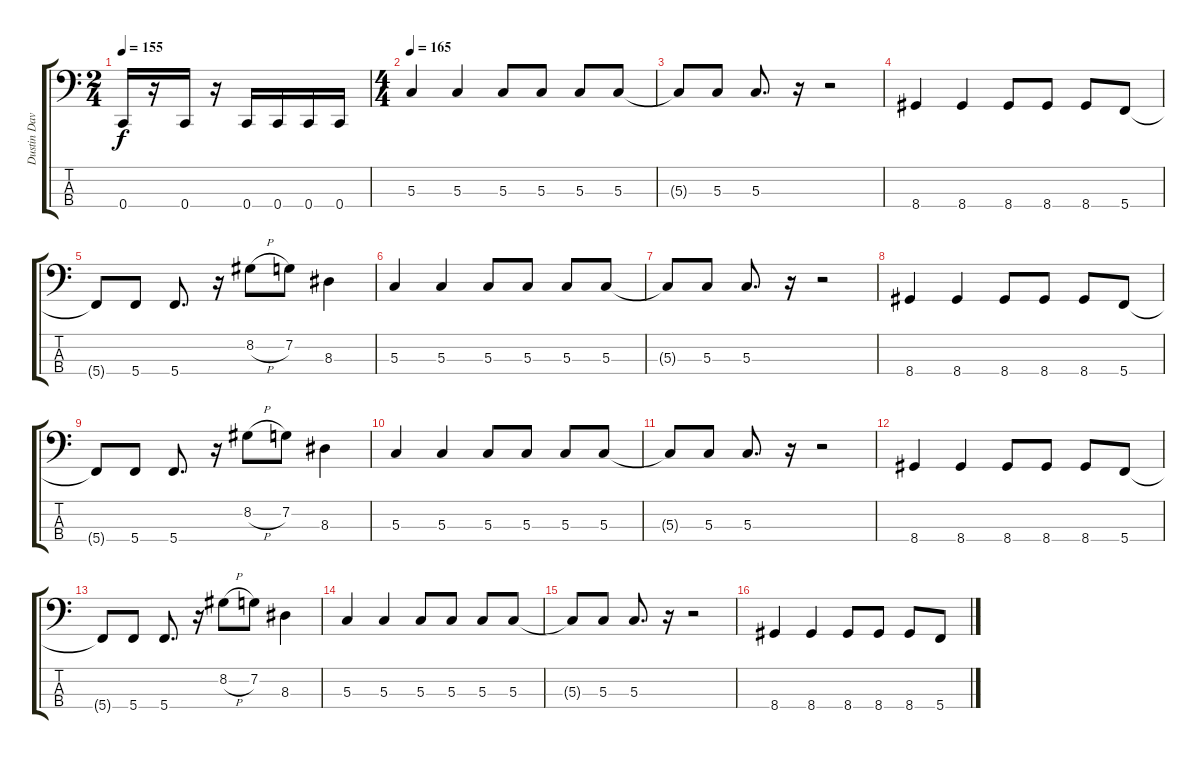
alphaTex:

\track ("Dustin Davidson (Bass)" "Dustin Dav") {instrument electricbasspick}
\staff {score tabs}
\tuning (F2 C2 G1 C1) {hide}
\ts (2 4)
\tempo 155
\clef f4
\ks c
0.4.16{dy f} r.16 0.4.16 r.16 0.4.16 0.4.16 0.4.16 0.4.16 |
\ts (4 4)
\tempo 165
5.3.4 5.3.4 5.3.8 5.3.8 5.3.8 5.3.8 |
5.3{t}.8 5.3.8 5.3.8{d} r.16 r.2 |
8.4.4 8.4.4 8.4.8 8.4.8 8.4.8 5.4.8 |
5.4{t}.8 5.4.8 5.4.8{d} r.16 8.2{h}.8 7.2.8 8.3.4 |
5.3.4 5.3.4 5.3.8 5.3.8 5.3.8 5.3.8 |
5.3{t}.8 5.3.8 5.3.8{d} r.16 r.2 |
8.4.4 8.4.4 8.4.8 8.4.8 8.4.8 5.4.8 |
5.4{t}.8 5.4.8 5.4.8{d} r.16 8.2{h}.8 7.2.8 8.3.4 |
5.3.4 5.3.4 5.3.8 5.3.8 5.3.8 5.3.8 |
5.3{t}.8 5.3.8 5.3.8{d} r.16 r.2 |
8.4.4 8.4.4 8.4.8 8.4.8 8.4.8 5.4.8 |
5.4{t}.8 5.4.8 5.4.8{d} r.16 8.2{h}.8 7.2.8 8.3.4 |
5.3.4 5.3.4 5.3.8 5.3.8 5.3.8 5.3.8 |
5.3{t}.8 5.3.8 5.3.8{d} r.16 r.2 |
8.4.4 8.4.4 8.4.8 8.4.8 8.4.8 5.4.8
